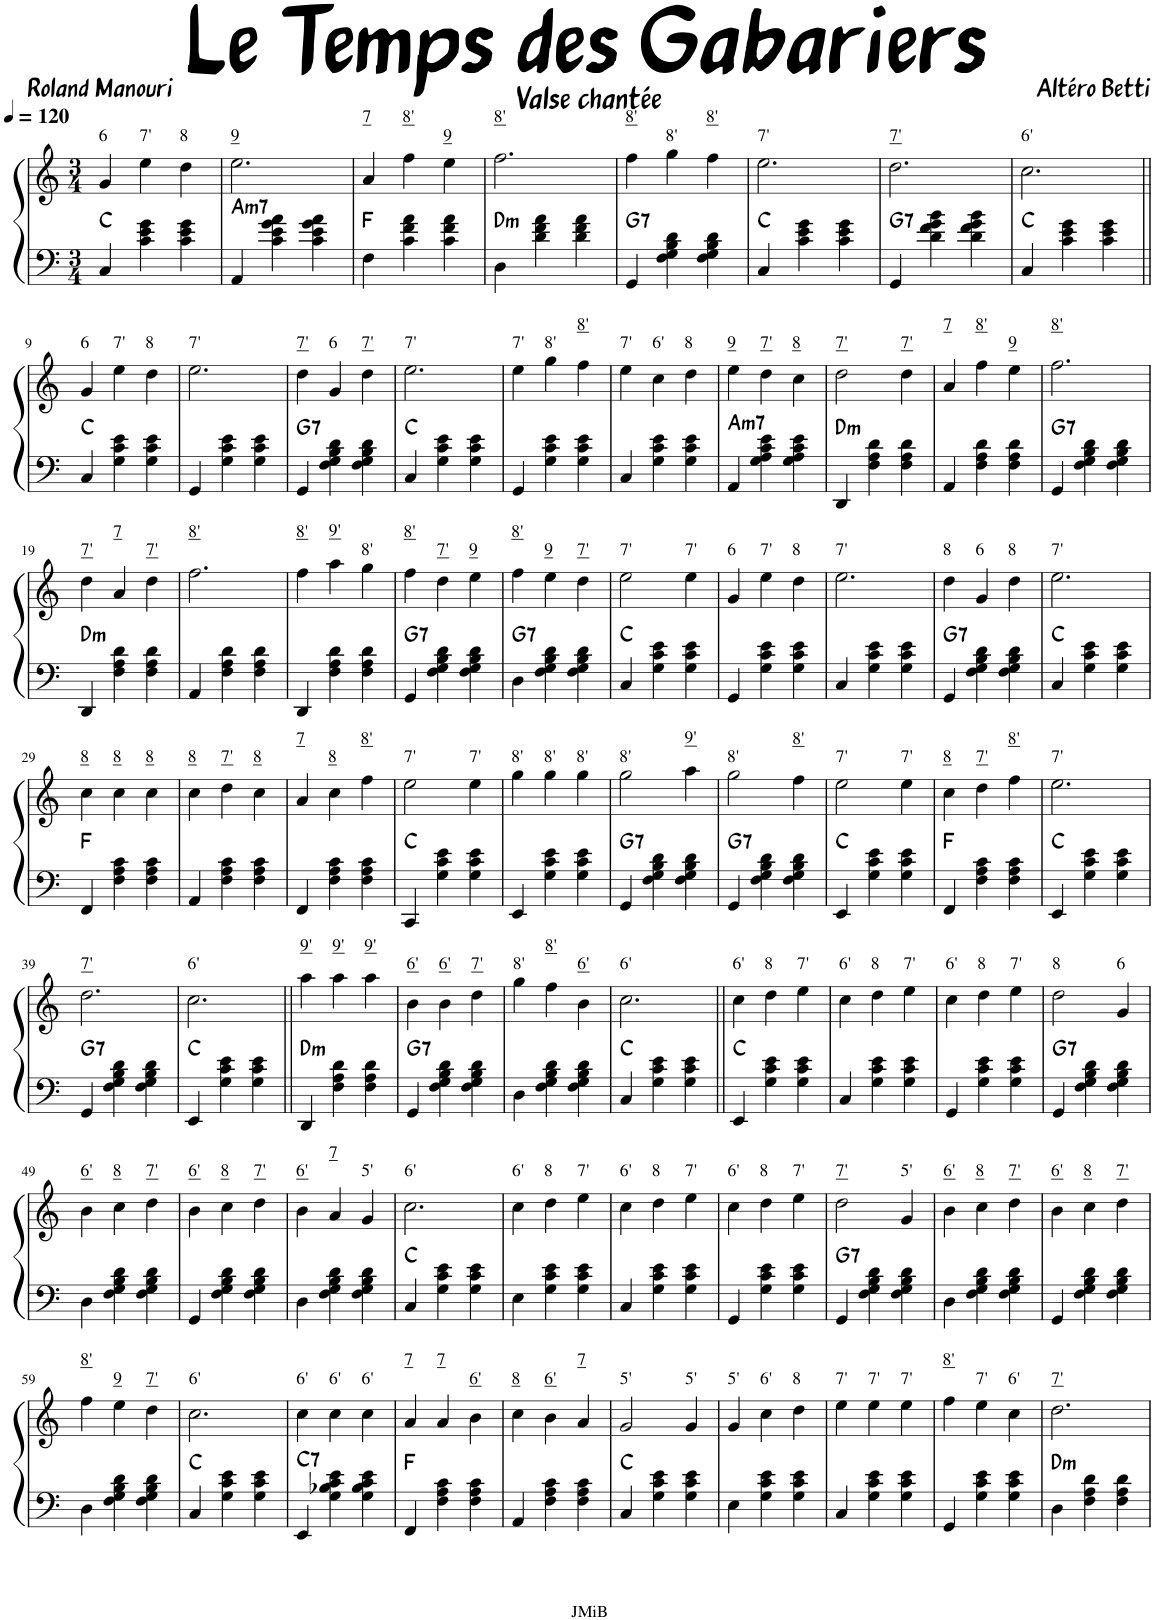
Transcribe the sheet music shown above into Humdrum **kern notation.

**kern	**kern	**harte
*part1	*part1	*part1
*staff2	*staff1	*
*I"Piano	*	*
*I'Pno.	*	*
*clefF4	*clefG2	*
*k[]	*k[]	*
*M3/4	*M3/4	*
*MM120	*MM120	*
=1	=1	=1
!	!LO:TX:a:t=6	!
4C/	4g/	C:maj
!	!LO:TX:a:t=7'	!
4c\ 4e\ 4g\	4ee\	.
!	!LO:TX:a:t=8	!
4c\ 4e\ 4g\	4dd\	.
=2	=2	=2
!	!LO:TX:a:t=9	!LO:H:kt=m7
4AA/	2.ee\	A:min7
4c\ 4e\ 4g\ 4a\	.	.
4c\ 4e\ 4g\ 4a\	.	.
=3	=3	=3
!	!LO:TX:a:t=7	!
4F\	4a/	F:maj
!	!LO:TX:a:t=8'	!
4c\ 4f\ 4a\	4ff\	.
!	!LO:TX:a:t=9	!
4c\ 4f\ 4a\	4ee\	.
=4	=4	=4
!	!LO:TX:a:t=8'	!LO:H:kt=m
4D\	2.ff\	D:min
4d\ 4f\ 4a\	.	.
4d\ 4f\ 4a\	.	.
=5	=5	=5
!	!LO:TX:a:t=8'	!LO:H:kt=7
4GG/	4ff\	G:7
!	!LO:TX:a:t=8'	!
4F\ 4G\ 4B\ 4d\	4gg\	.
!	!LO:TX:a:t=8'	!
4F\ 4G\ 4B\ 4d\	4ff\	.
=6	=6	=6
!	!LO:TX:a:t=7'	!
4C/	2.ee\	C:maj
4c\ 4e\ 4g\	.	.
4c\ 4e\ 4g\	.	.
=7	=7	=7
!	!LO:TX:a:t=7'	!LO:H:kt=7
4GG/	2.dd\	G:7
4d\ 4f\ 4g\ 4b\	.	.
4d\ 4f\ 4g\ 4b\	.	.
=8	=8	=8
!	!LO:TX:a:t=6'	!
4C/	2.cc\	C:maj
4c\ 4e\ 4g\	.	.
4c\ 4e\ 4g\	.	.
!!LO:LB:g=z
=9||	=9||	=9||
!	!LO:TX:a:t=6	!
4C/	4g/	C:maj
!	!LO:TX:a:t=7'	!
4G\ 4c\ 4e\	4ee\	.
!	!LO:TX:a:t=8	!
4G\ 4c\ 4e\	4dd\	.
=10	=10	=10
!	!LO:TX:a:t=7'	!
4GG/	2.ee\	.
4G\ 4c\ 4e\	.	.
4G\ 4c\ 4e\	.	.
=11	=11	=11
!	!LO:TX:a:t=7'	!LO:H:kt=7
4GG/	4dd\	G:7
!	!LO:TX:a:t=6	!
4F\ 4G\ 4B\ 4d\	4g/	.
!	!LO:TX:a:t=7'	!
4F\ 4G\ 4B\ 4d\	4dd\	.
=12	=12	=12
!	!LO:TX:a:t=7'	!
4C/	2.ee\	C:maj
4G\ 4c\ 4e\	.	.
4G\ 4c\ 4e\	.	.
=13	=13	=13
!	!LO:TX:a:t=7'	!
4GG/	4ee\	.
!	!LO:TX:a:t=8'	!
4G\ 4c\ 4e\	4gg\	.
!	!LO:TX:a:t=8'	!
4G\ 4c\ 4e\	4ff\	.
=14	=14	=14
!	!LO:TX:a:t=7'	!
4C/	4ee\	.
!	!LO:TX:a:t=6'	!
4G\ 4c\ 4e\	4cc\	.
!	!LO:TX:a:t=8	!
4G\ 4c\ 4e\	4dd\	.
=15	=15	=15
!	!LO:TX:a:t=9	!LO:H:kt=m7
4AA/	4ee\	A:min7
!	!LO:TX:a:t=7'	!
4G\ 4A\ 4c\ 4e\	4dd\	.
!	!LO:TX:a:t=8	!
4G\ 4A\ 4c\ 4e\	4cc\	.
=16	=16	=16
!	!LO:TX:a:t=7'	!LO:H:kt=m
4DD/	2dd\	D:min
4F\ 4A\ 4d\	.	.
!	!LO:TX:a:t=7'	!
4F\ 4A\ 4d\	4dd\	.
=17	=17	=17
!	!LO:TX:a:t=7	!
4AA/	4a/	.
!	!LO:TX:a:t=8'	!
4F\ 4A\ 4d\	4ff\	.
!	!LO:TX:a:t=9	!
4F\ 4A\ 4d\	4ee\	.
=18	=18	=18
!	!LO:TX:a:t=8'	!LO:H:kt=7
4GG/	2.ff\	G:7
4F\ 4G\ 4B\ 4d\	.	.
4F\ 4G\ 4B\ 4d\	.	.
!!LO:LB:g=z
=19	=19	=19
!	!LO:TX:a:t=7'	!LO:H:kt=m
4DD/	4dd\	D:min
!	!LO:TX:a:t=7	!
4F\ 4A\ 4d\	4a/	.
!	!LO:TX:a:t=7'	!
4F\ 4A\ 4d\	4dd\	.
=20	=20	=20
!	!LO:TX:a:t=8'	!
4AA/	2.ff\	.
4F\ 4A\ 4d\	.	.
4F\ 4A\ 4d\	.	.
=21	=21	=21
!	!LO:TX:a:t=8'	!
4DD/	4ff\	.
!	!LO:TX:a:t=9'	!
4F\ 4A\ 4d\	4aa\	.
!	!LO:TX:a:t=8'	!
4F\ 4A\ 4d\	4gg\	.
=22	=22	=22
!	!LO:TX:a:t=8'	!LO:H:kt=7
4GG/	4ff\	G:7
!	!LO:TX:a:t=7'	!
4F\ 4G\ 4B\ 4d\	4dd\	.
!	!LO:TX:a:t=9	!
4F\ 4G\ 4B\ 4d\	4ee\	.
=23	=23	=23
!	!LO:TX:a:t=8'	!LO:H:kt=7
4D\	4ff\	G:7
!	!LO:TX:a:t=9	!
4F\ 4G\ 4B\ 4d\	4ee\	.
!	!LO:TX:a:t=7'	!
4F\ 4G\ 4B\ 4d\	4dd\	.
=24	=24	=24
!	!LO:TX:a:t=7'	!
4C/	2ee\	C:maj
4G\ 4c\ 4e\	.	.
!	!LO:TX:a:t=7'	!
4G\ 4c\ 4e\	4ee\	.
=25	=25	=25
!	!LO:TX:a:t=6	!
4GG/	4g/	.
!	!LO:TX:a:t=7'	!
4G\ 4c\ 4e\	4ee\	.
!	!LO:TX:a:t=8	!
4G\ 4c\ 4e\	4dd\	.
=26	=26	=26
!	!LO:TX:a:t=7'	!
4C/	2.ee\	.
4G\ 4c\ 4e\	.	.
4G\ 4c\ 4e\	.	.
=27	=27	=27
!	!LO:TX:a:t=8	!LO:H:kt=7
4GG/	4dd\	G:7
!	!LO:TX:a:t=6	!
4F\ 4G\ 4B\ 4d\	4g/	.
!	!LO:TX:a:t=8	!
4F\ 4G\ 4B\ 4d\	4dd\	.
=28	=28	=28
!	!LO:TX:a:t=7'	!
4C/	2.ee\	C:maj
4G\ 4c\ 4e\	.	.
4G\ 4c\ 4e\	.	.
!!LO:LB:g=z
=29	=29	=29
!	!LO:TX:a:t=8	!
4FF/	4cc\	F:maj
!	!LO:TX:a:t=8	!
4F\ 4A\ 4c\	4cc\	.
!	!LO:TX:a:t=8	!
4F\ 4A\ 4c\	4cc\	.
=30	=30	=30
!	!LO:TX:a:t=8	!
4AA/	4cc\	.
!	!LO:TX:a:t=7'	!
4F\ 4A\ 4c\	4dd\	.
!	!LO:TX:a:t=8	!
4F\ 4A\ 4c\	4cc\	.
=31	=31	=31
!	!LO:TX:a:t=7	!
4FF/	4a/	.
!	!LO:TX:a:t=8	!
4F\ 4A\ 4c\	4cc\	.
!	!LO:TX:a:t=8'	!
4F\ 4A\ 4c\	4ff\	.
=32	=32	=32
!	!LO:TX:a:t=7'	!
4CC/	2ee\	C:maj
4G\ 4c\ 4e\	.	.
!	!LO:TX:a:t=7'	!
4G\ 4c\ 4e\	4ee\	.
=33	=33	=33
!	!LO:TX:a:t=8'	!
4EE/	4gg\	.
!	!LO:TX:a:t=8'	!
4G\ 4c\ 4e\	4gg\	.
!	!LO:TX:a:t=8'	!
4G\ 4c\ 4e\	4gg\	.
=34	=34	=34
!	!LO:TX:a:t=8'	!LO:H:kt=7
4GG/	2gg\	G:7
4F\ 4G\ 4B\ 4d\	.	.
!	!LO:TX:a:t=9'	!
4F\ 4G\ 4B\ 4d\	4aa\	.
=35	=35	=35
!	!LO:TX:a:t=8'	!LO:H:kt=7
4GG/	2gg\	G:7
4F\ 4G\ 4B\ 4d\	.	.
!	!LO:TX:a:t=8'	!
4F\ 4G\ 4B\ 4d\	4ff\	.
=36	=36	=36
!	!LO:TX:a:t=7'	!
4EE/	2ee\	C:maj
4G\ 4c\ 4e\	.	.
!	!LO:TX:a:t=7'	!
4G\ 4c\ 4e\	4ee\	.
=37	=37	=37
!	!LO:TX:a:t=8	!
4FF/	4cc\	F:maj
!	!LO:TX:a:t=7'	!
4F\ 4A\ 4c\	4dd\	.
!	!LO:TX:a:t=8'	!
4F\ 4A\ 4c\	4ff\	.
=38	=38	=38
!	!LO:TX:a:t=7'	!
4EE/	2.ee\	C:maj
4G\ 4c\ 4e\	.	.
4G\ 4c\ 4e\	.	.
!!LO:LB:g=z
=39	=39	=39
!	!LO:TX:a:t=7'	!LO:H:kt=7
4GG/	2.dd\	G:7
4F\ 4G\ 4B\ 4d\	.	.
4F\ 4G\ 4B\ 4d\	.	.
=40	=40	=40
!	!LO:TX:a:t=6'	!
4EE/	2.cc\	C:maj
4G\ 4c\ 4e\	.	.
4G\ 4c\ 4e\	.	.
=41||	=41||	=41||
!	!LO:TX:a:t=9'	!LO:H:kt=m
4DD/	4aa\	D:min
!	!LO:TX:a:t=9'	!
4F\ 4A\ 4d\	4aa\	.
!	!LO:TX:a:t=9'	!
4F\ 4A\ 4d\	4aa\	.
=42	=42	=42
!	!LO:TX:a:t=6'	!LO:H:kt=7
4GG/	4b\	G:7
!	!LO:TX:a:t=6'	!
4F\ 4G\ 4B\ 4d\	4b\	.
!	!LO:TX:a:t=7'	!
4F\ 4G\ 4B\ 4d\	4dd\	.
=43	=43	=43
!	!LO:TX:a:t=8'	!
4D\	4gg\	.
!	!LO:TX:a:t=8'	!
4F\ 4G\ 4B\ 4d\	4ff\	.
!	!LO:TX:a:t=6'	!
4F\ 4G\ 4B\ 4d\	4b\	.
=44	=44	=44
!	!LO:TX:a:t=6'	!
4C/	2.cc\	C:maj
4G\ 4c\ 4e\	.	.
4G\ 4c\ 4e\	.	.
=45||	=45||	=45||
!	!LO:TX:a:t=6'	!
4EE/	4cc\	C:maj
!	!LO:TX:a:t=8	!
4G\ 4c\ 4e\	4dd\	.
!	!LO:TX:a:t=7'	!
4G\ 4c\ 4e\	4ee\	.
=46	=46	=46
!	!LO:TX:a:t=6'	!
4C/	4cc\	.
!	!LO:TX:a:t=8	!
4G\ 4c\ 4e\	4dd\	.
!	!LO:TX:a:t=7'	!
4G\ 4c\ 4e\	4ee\	.
=47	=47	=47
!	!LO:TX:a:t=6'	!
4GG/	4cc\	.
!	!LO:TX:a:t=8	!
4G\ 4c\ 4e\	4dd\	.
!	!LO:TX:a:t=7'	!
4G\ 4c\ 4e\	4ee\	.
=48	=48	=48
!	!LO:TX:a:t=8	!LO:H:kt=7
4GG/	2dd\	G:7
4F\ 4G\ 4B\ 4d\	.	.
!	!LO:TX:a:t=6	!
4F\ 4G\ 4B\ 4d\	4g/	.
!!LO:LB:g=z
=49	=49	=49
!	!LO:TX:a:t=6'	!
4D\	4b\	.
!	!LO:TX:a:t=8	!
4F\ 4G\ 4B\ 4d\	4cc\	.
!	!LO:TX:a:t=7'	!
4F\ 4G\ 4B\ 4d\	4dd\	.
=50	=50	=50
!	!LO:TX:a:t=6'	!
4GG/	4b\	.
!	!LO:TX:a:t=8	!
4F\ 4G\ 4B\ 4d\	4cc\	.
!	!LO:TX:a:t=7'	!
4F\ 4G\ 4B\ 4d\	4dd\	.
=51	=51	=51
!	!LO:TX:a:t=6'	!
4D\	4b\	.
!	!LO:TX:a:t=7	!
4F\ 4G\ 4B\ 4d\	4a/	.
!	!LO:TX:a:t=5'	!
4F\ 4G\ 4B\ 4d\	4g/	.
=52	=52	=52
!	!LO:TX:a:t=6'	!
4C/	2.cc\	C:maj
4G\ 4c\ 4e\	.	.
4G\ 4c\ 4e\	.	.
=53	=53	=53
!	!LO:TX:a:t=6'	!
4E\	4cc\	.
!	!LO:TX:a:t=8	!
4G\ 4c\ 4e\	4dd\	.
!	!LO:TX:a:t=7'	!
4G\ 4c\ 4e\	4ee\	.
=54	=54	=54
!	!LO:TX:a:t=6'	!
4C/	4cc\	.
!	!LO:TX:a:t=8	!
4G\ 4c\ 4e\	4dd\	.
!	!LO:TX:a:t=7'	!
4G\ 4c\ 4e\	4ee\	.
=55	=55	=55
!	!LO:TX:a:t=6'	!
4GG/	4cc\	.
!	!LO:TX:a:t=8	!
4G\ 4c\ 4e\	4dd\	.
!	!LO:TX:a:t=7'	!
4G\ 4c\ 4e\	4ee\	.
=56	=56	=56
!	!LO:TX:a:t=7'	!LO:H:kt=7
4GG/	2dd\	G:7
4F\ 4G\ 4B\ 4d\	.	.
!	!LO:TX:a:t=5'	!
4F\ 4G\ 4B\ 4d\	4g/	.
=57	=57	=57
!	!LO:TX:a:t=6'	!
4D\	4b\	.
!	!LO:TX:a:t=8	!
4F\ 4G\ 4B\ 4d\	4cc\	.
!	!LO:TX:a:t=7'	!
4F\ 4G\ 4B\ 4d\	4dd\	.
=58	=58	=58
!	!LO:TX:a:t=6'	!
4GG/	4b\	.
!	!LO:TX:a:t=8	!
4F\ 4G\ 4B\ 4d\	4cc\	.
!	!LO:TX:a:t=7'	!
4F\ 4G\ 4B\ 4d\	4dd\	.
!!LO:LB:g=z
=59	=59	=59
!	!LO:TX:a:t=8'	!
4D\	4ff\	.
!	!LO:TX:a:t=9	!
4F\ 4G\ 4B\ 4d\	4ee\	.
!	!LO:TX:a:t=7'	!
4F\ 4G\ 4B\ 4d\	4dd\	.
=60	=60	=60
!	!LO:TX:a:t=6'	!
4C/	2.cc\	C:maj
4G\ 4c\ 4e\	.	.
4G\ 4c\ 4e\	.	.
=61	=61	=61
!	!LO:TX:a:t=6'	!LO:H:kt=7
4EE/	4cc\	C:7
!	!LO:TX:a:t=6'	!
4G\ 4B-X\ 4c\ 4e\	4cc\	.
!	!LO:TX:a:t=6'	!
4G\ 4B-\ 4c\ 4e\	4cc\	.
=62	=62	=62
!	!LO:TX:a:t=7	!
4FF/	4a/	F:maj
!	!LO:TX:a:t=7	!
4F\ 4A\ 4c\	4a/	.
!	!LO:TX:a:t=6'	!
4F\ 4A\ 4c\	4b\	.
=63	=63	=63
!	!LO:TX:a:t=8	!
4AA/	4cc\	.
!	!LO:TX:a:t=6'	!
4F\ 4A\ 4c\	4b\	.
!	!LO:TX:a:t=7	!
4F\ 4A\ 4c\	4a/	.
=64	=64	=64
!	!LO:TX:a:t=5'	!
4C/	2g/	C:maj
4G\ 4c\ 4e\	.	.
!	!LO:TX:a:t=5'	!
4G\ 4c\ 4e\	4g/	.
=65	=65	=65
!	!LO:TX:a:t=5'	!
4E\	4g/	.
!	!LO:TX:a:t=6'	!
4G\ 4c\ 4e\	4cc\	.
!	!LO:TX:a:t=8	!
4G\ 4c\ 4e\	4dd\	.
=66	=66	=66
!	!LO:TX:a:t=7'	!
4C/	4ee\	.
!	!LO:TX:a:t=7'	!
4G\ 4c\ 4e\	4ee\	.
!	!LO:TX:a:t=7'	!
4G\ 4c\ 4e\	4ee\	.
=67	=67	=67
!	!LO:TX:a:t=8'	!
4GG/	4ff\	.
!	!LO:TX:a:t=7'	!
4G\ 4c\ 4e\	4ee\	.
!	!LO:TX:a:t=6'	!
4G\ 4c\ 4e\	4cc\	.
=68	=68	=68
!	!LO:TX:a:t=7'	!LO:H:kt=m
4D\	2.dd\	D:min
4F\ 4A\ 4d\	.	.
4F\ 4A\ 4d\	.	.
=	=	=
*-	*-	*-
